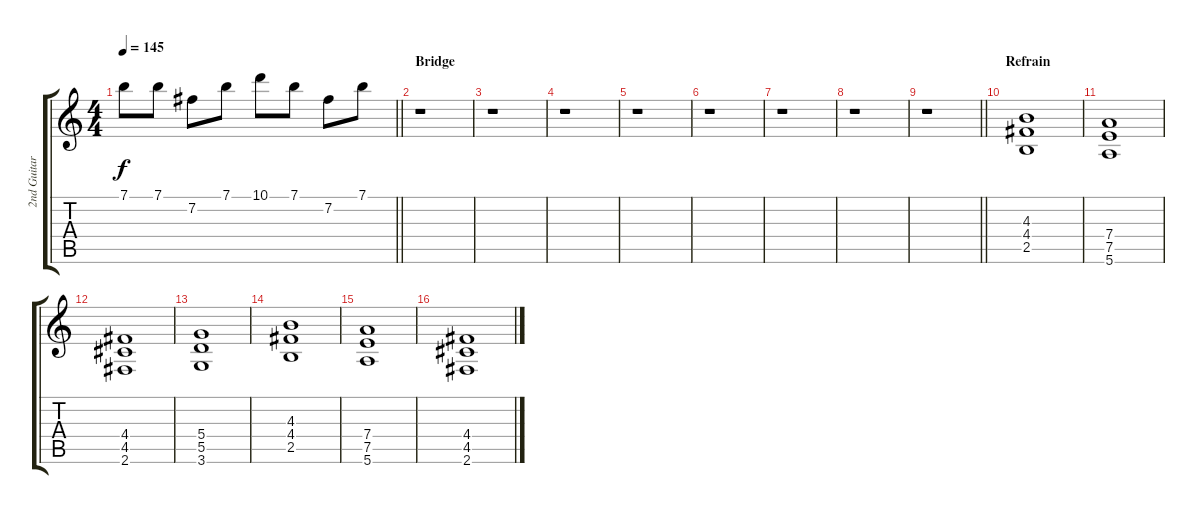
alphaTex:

\track ("2nd Guitar" "2nd Guitar") {instrument acousticguitarsteel}
\staff {score tabs}
\tuning (E4 B3 G3 D3 A2 E2) {hide}
\ts (4 4)
\tempo 145
\clef g2
\barLineRight lightlight
\ks c
7.1{t}.8{dy f} 7.1.8 7.2.8 7.1.8 10.1.8 7.1.8 7.2.8 7.1.8 |
\section ("" "Bridge")
r.1 |
r.1 |
r.1 |
r.1 |
r.1 |
r.1 |
r.1 |
\barLineRight lightlight
r.1 |
\section ("" "Refrain")
(4.3 4.4 2.5).1{volume 13 balance 13 instrument distortionguitar} |
(7.4 7.5 5.6).1 |
(4.4 4.5 2.6).1 |
(5.4 5.5 3.6).1 |
(4.3 4.4 2.5).1 |
(7.4 7.5 5.6).1 |
(4.4 4.5 2.6).1
